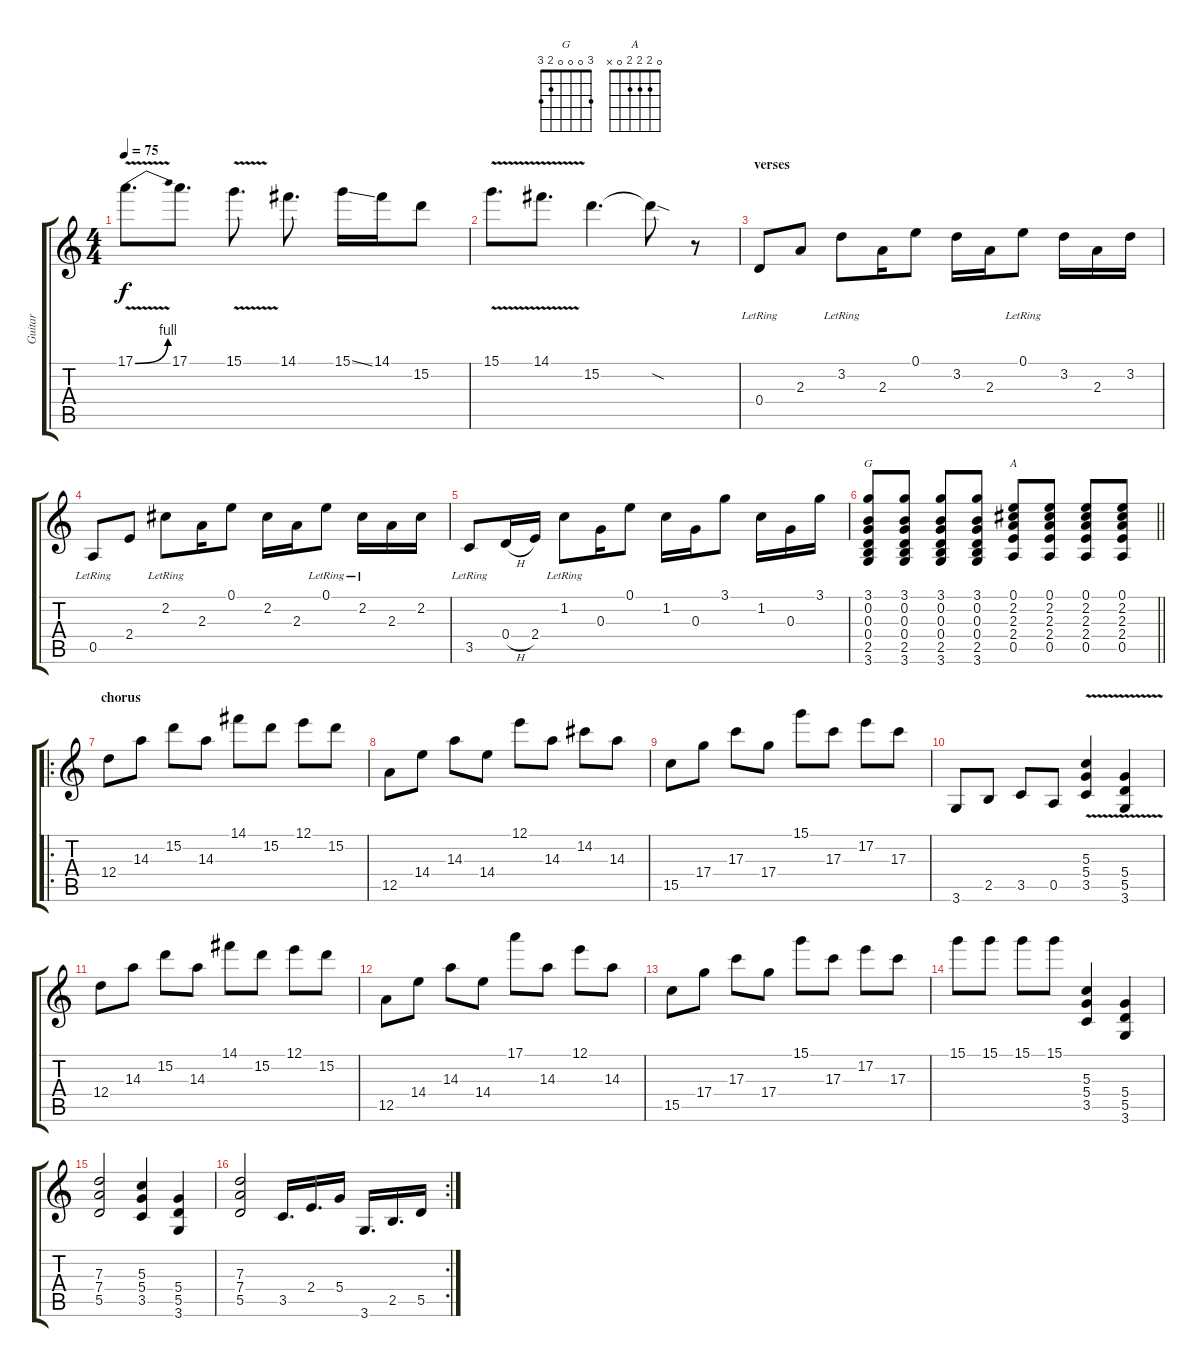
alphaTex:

\track ("Guitar " "Guitar ") {instrument electricguitarclean}
\staff {score tabs}
\tuning (E4 B3 G3 D3 A2 E2) {hide}
\chord ("G" 3 0 0 0 2 3)
\chord ("A" 0 2 2 2 0 x)
\ts (4 4)
\tempo 75
\clef g2
\ks c
17.1{be (bend 0 0 60 4) v}.8{d dy f} 17.1.8{d} 15.1{v}.8{d} 14.1.8{d} 15.1{ss}.16 14.1.16 15.2.8 |
15.1{v}.8{d} 14.1{v}.8{d} 15.2.4{d} 15.2{sod t}.8 r.8 |
\section ("" "verses")
0.4{lr}.8{instrument electricguitarclean} 2.3.8 3.2{lr}.8 2.3.16 0.1.8 3.2.16 2.3.16 0.1{lr}.8 3.2.16 2.3.16 3.2.16 |
0.5{lr}.8 2.4.8 2.2{lr}.8 2.3.16 0.1.8 2.2.16 2.3.16 0.1{lr}.8 2.2{lr}.16 2.3.16 2.2.16 |
3.5{lr}.8 0.4{h}.16 2.4.16 1.2{lr}.8 0.3.16 0.1.8 1.2.16 0.3.16 3.1.8 1.2.16 0.3.16 3.1.16 |
\barLineRight lightlight
(3.1 0.2 0.3 0.4 2.5 3.6).8{ch "G"} (3.1 0.2 0.3 0.4 2.5 3.6).8 (3.1 0.2 0.3 0.4 2.5 3.6).8 (3.1 0.2 0.3 0.4 2.5 3.6).8 (0.1 2.2 2.3 2.4 0.5).8{ch "A"} (0.1 2.2 2.3 2.4 0.5).8 (0.1 2.2 2.3 2.4 0.5).8 (0.1 2.2 2.3 2.4 0.5).8 |
\ro
\section ("" "chorus")
12.4.8{volume 12 instrument distortionguitar} 14.3.8 15.2.8 14.3.8 14.1.8 15.2.8 12.1.8 15.2.8 |
12.5.8 14.4.8 14.3.8 14.4.8 12.1.8 14.3.8 14.2.8 14.3.8 |
15.5.8 17.4.8 17.3.8 17.4.8 15.1.8 17.3.8 17.2.8 17.3.8 |
3.6.8{volume 16} 2.5.8 3.5.8 0.5.8 (5.3 5.4 3.5{v}).4{volume 12} (5.4 5.5 3.6{v}).4 |
12.4.8 14.3.8 15.2.8 14.3.8 14.1.8 15.2.8 12.1.8 15.2.8 |
12.5.8 14.4.8 14.3.8 14.4.8 17.1.8 14.3.8 12.1.8 14.3.8 |
15.5.8 17.4.8 17.3.8 17.4.8 15.1.8 17.3.8 17.2.8 17.3.8 |
15.1.8 15.1.8 15.1.8 15.1.8 (5.3 5.4 3.5).4 (5.4 5.5 3.6).4 |
(7.3 7.4 5.5).2 (5.3 5.4 3.5).4 (5.4 5.5 3.6).4 |
\rc 2
(7.3 7.4 5.5).2 3.5.16{d volume 16} 2.4.16{d} 5.4.16 3.6.16{d} 2.5.16{d} 5.5.16
